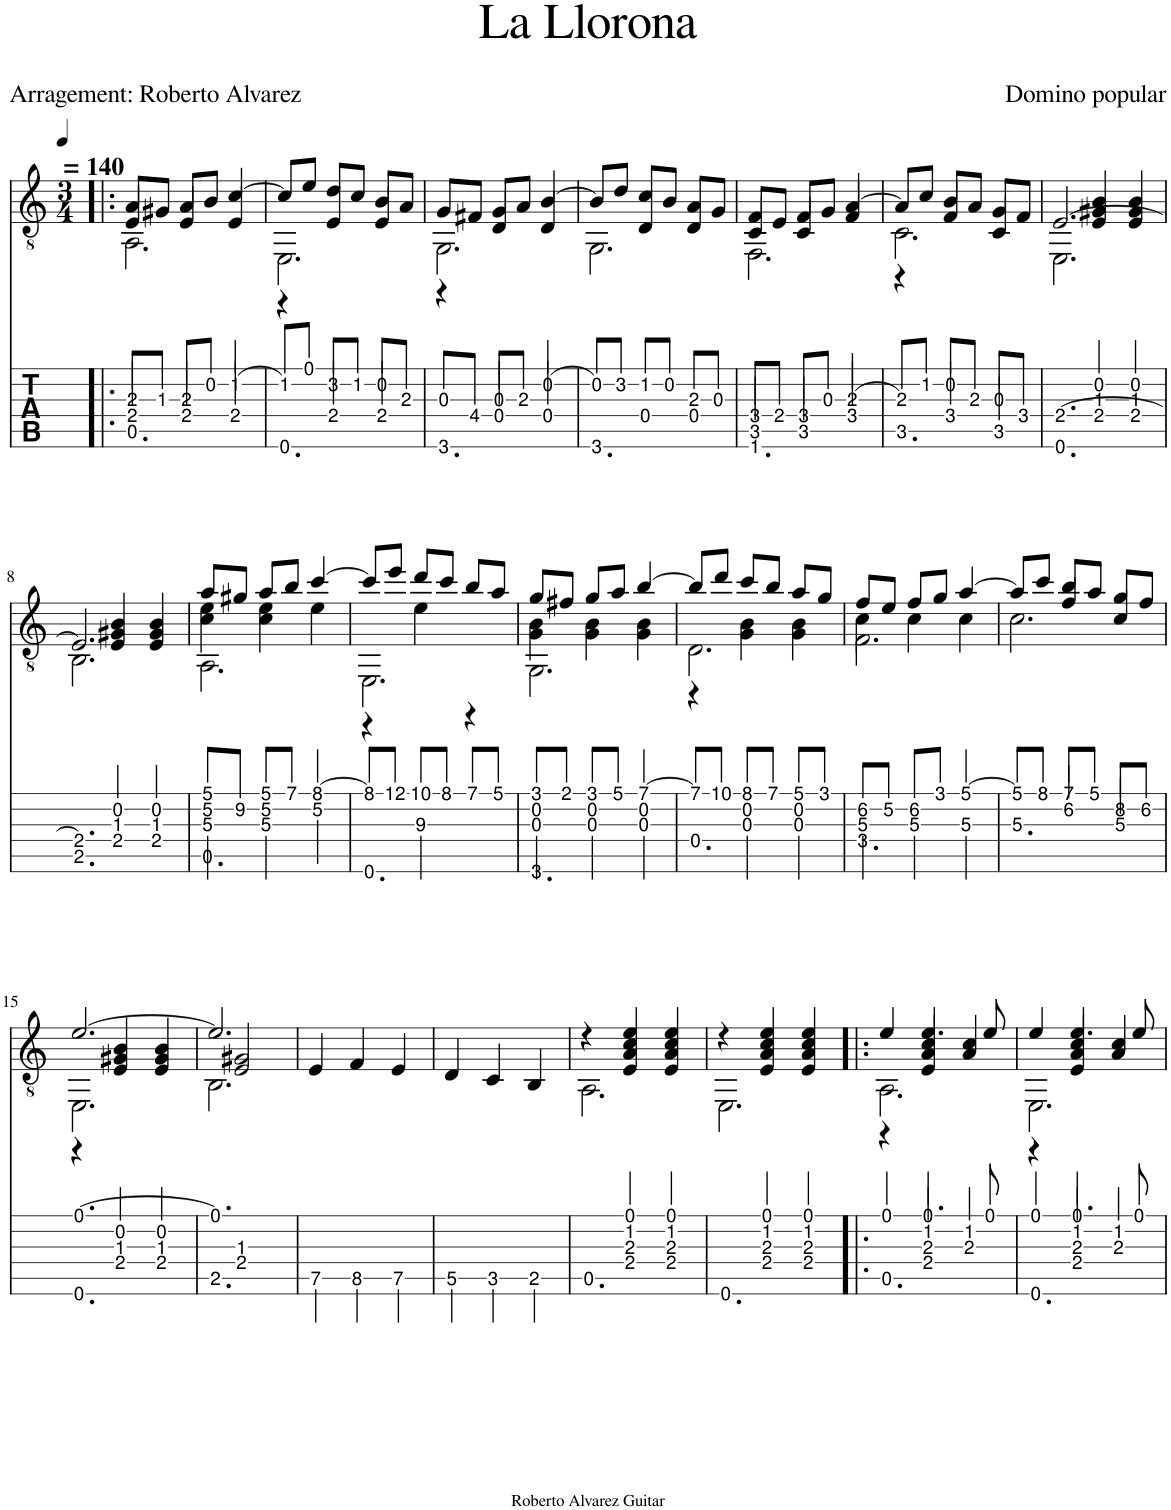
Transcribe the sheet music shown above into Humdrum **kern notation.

**kern	**kern
*part1	*part1
*staff2	*staff1
*I"Guitar	*
*I'Guit.	*
*stria6	*
*	*clefGv2
*k[]	*k[]
*M3/4	*M3/4
*MM140	*MM140
=1!|:	=1!|:
*^	*^
*	*^	*	*^
8A/L	2.AA	4E/	8A/L	2.AA\	4E/
8G#X/J	.	.	8G#X/J	.	.
8A/L	.	4E/	8A/L	.	4E/
8B/J	.	.	8B/J	.	.
[4c/	.	4E/	[4c/	.	4E/
=2	=2	=2	=2	=2	=2
8c/L]	2.EE	4r	8c/L]	2.EE\	4r
8e/J	.	.	8e/J	.	.
8d/L	.	4E/	8d/L	.	4E/
8c/J	.	.	8c/J	.	.
8B/L	.	4E/	8B/L	.	4E/
8A/J	.	.	8A/J	.	.
=3	=3	=3	=3	=3	=3
8G/L	2.GG	4r	8G/L	2.GG\	4r
8F#X/J	.	.	8F#X/J	.	.
8G/L	.	4D/	8G/L	.	4D/
8A/J	.	.	8A/J	.	.
[4B/	.	4D/	[4B/	.	4D/
*	*v	*v	*	*	*
*	*	*	*v	*v
=4	=4	=4	=4
8B/L]	2.GG	8B/L]	2.GG\
8d/J	.	8d/J	.
8D/ 8c/L	.	8D/ 8c/L	.
8B/J	.	8B/J	.
8D/ 8A/L	.	8D/ 8A/L	.
8G/J	.	8G/J	.
=5	=5	=5	=5
*	*^	*	*^
8F/L	2.FF	4C/	8F/L	2.FF\	4C/
8E/J	.	.	8E/J	.	.
8F/L	.	4C/	8F/L	.	4C/
8G/J	.	.	8G/J	.	.
[4A/	.	4F/	[4A/	.	4F/
=6	=6	=6	=6	=6	=6
8A/L]	2.C	4r	8A/L]	2.C\	4r
8c/J	.	.	8c/J	.	.
8B/L	.	4F/	8B/L	.	4F/
8A/J	.	.	8A/J	.	.
8G/L	.	4C/	8G/L	.	4C/
8F/J	.	.	8F/J	.	.
=7	=7	=7	=7	=7	=7
[2.E	2.EE	4ryy	[2.E/	2.EE\	4ryy
.	.	4E/ 4G#/ 4B/	.	.	4E/ 4G#X/ 4B/
.	.	4E/ 4G#/ 4B/	.	.	4E/ 4G#/ 4B/
!!LO:LB:g=z	!!	!!
=8	=8	=8	=8	=8	=8
2.E]	2.BB	4ryy	2.E/]	2.BB\	4ryy
.	.	4E/ 4G#/ 4B/	.	.	4E/ 4G#X/ 4B/
.	.	4E/ 4G#/ 4B/	.	.	4E/ 4G#/ 4B/
=9	=9	=9	=9	=9	=9
8a/L	2.AA	4c\ 4e\	8a/L	2.AA\	4c\ 4e\
8g#/J	.	.	8g#X/J	.	.
8a/L	.	4c\ 4e\	8a/L	.	4c\ 4e\
8b/J	.	.	8b/J	.	.
[4cc/	.	4e\	[4cc/	.	4e\
=10	=10	=10	=10	=10	=10
*	*	*^	*	*	*^
8cc/L]	2.EE	4r	4ryy	8cc/L]	2.EE\	4r	4ryy
8ee/J	.	.	.	8ee/J	.	.	.
8dd/L	.	2ryy	4e\	8dd/L	.	2ryy	4e\
8cc/J	.	.	.	8cc/J	.	.	.
8b/L	.	.	4r	8b/L	.	.	4r
8a/J	.	.	.	8a/J	.	.	.
*	*	*v	*v	*	*	*	*
*	*	*	*	*	*v	*v
=11	=11	=11	=11	=11	=11
8g/L	2.GG	4G\ 4B\	8g/L	2.GG\	4G\ 4B\
8f#X/J	.	.	8f#X/J	.	.
8g/L	.	4G\ 4B\	8g/L	.	4G\ 4B\
8a/J	.	.	8a/J	.	.
[4b/	.	4G\ 4B\	[4b/	.	4G\ 4B\
=12	=12	=12	=12	=12	=12
*	*	*^	*	*	*^
8b/L]	2.D	4r	4ryy	8b/L]	2.D\	4r	4ryy
8dd/J	.	.	.	8dd/J	.	.	.
8cc/L	.	2ryy	4G\ 4B\	8cc/L	.	2ryy	4G\ 4B\
8b/J	.	.	.	8b/J	.	.	.
8a/L	.	.	4G\ 4B\	8a/L	.	.	4G\ 4B\
8g/J	.	.	.	8g/J	.	.	.
*	*	*v	*v	*	*	*	*
*	*	*	*	*	*v	*v
=13	=13	=13	=13	=13	=13
8f/L	2.F	4c\	8f/L	2.F\	4c\
8e/J	.	.	8e/J	.	.
8f/L	.	4c\	8f/L	.	4c\
8g/J	.	.	8g/J	.	.
[4a/	.	4c\	[4a/	.	4c\
=14	=14	=14	=14	=14	=14
8a/L]	2.c	4ryy	8a/L]	2.c\	4ryy
8cc/J	.	.	8cc/J	.	.
8b/L	.	4f/	8b/L	.	4f/
8a/J	.	.	8a/J	.	.
8g/L	.	4c/	8g/L	.	4c/
8f/J	.	.	8f/J	.	.
!!LO:LB:g=z	!!	!!
=15	=15	=15	=15	=15	=15
[2.e	2.EE	4r	[2.e/	2.EE\	4r
.	.	4E/ 4G#X/ 4B/	.	.	4E/ 4G#X/ 4B/
.	.	4E/ 4G#/ 4B/	.	.	4E/ 4G#/ 4B/
=16	=16	=16	=16	=16	=16
2.e]	2.BB	4ryy	2.e/]	2.BB\	4ryy
.	.	2E 2G#	.	.	2E/ 2G#X/
*v	*v	*v	*	*	*
*	*v	*v	*v
=17	=17
4E\	4E/
4F\	4F/
4E\	4E/
=18	=18
4D\	4D/
4C\	4C/
4BB\	4BB/
=19	=19
*^	*^
4r	2.AA	4r	2.AA\
4E/ 4A/ 4c/ 4e/	.	4E/ 4A/ 4c/ 4e/	.
4E/ 4A/ 4c/ 4e/	.	4E/ 4A/ 4c/ 4e/	.
=20	=20	=20	=20
4r	2.EE	4r	2.EE\
4E/ 4A/ 4c/ 4e/	.	4E/ 4A/ 4c/ 4e/	.
4E/ 4A/ 4c/ 4e/	.	4E/ 4A/ 4c/ 4e/	.
=21!|:	=21!|:	=21!|:	=21!|:
*	*^	*	*^
4e/	2.AA	4r	4e/	2.AA\	4r
4.e/	.	4E/ 4A/ 4c/	4.e/	.	4E/ 4A/ 4c/
.	.	4A/ 4c/	.	.	4A/ 4c/
8e/	.	.	8e/	.	.
=22	=22	=22	=22	=22	=22
4e/	2.EE	4r	4e/	2.EE\	4r
4.e/	.	4E/ 4A/ 4c/	4.e/	.	4E/ 4A/ 4c/
.	.	4A/ 4c/	.	.	4A/ 4c/
8e/	.	.	8e/	.	.
*v	*v	*v	*	*	*
*	*v	*v	*v
=	=
*-	*-
